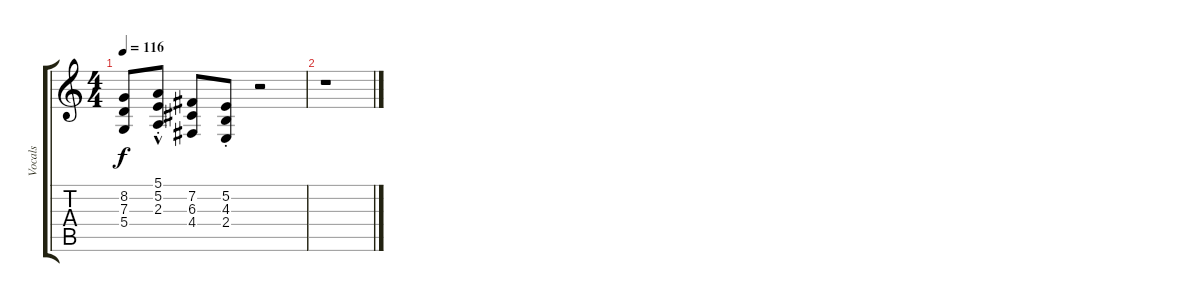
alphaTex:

\track ("Vocals" "Vocals") {instrument clarinet}
\staff {score tabs}
\tuning (E4 B3 G3 D3 A2 E2) {hide}
\ts (4 4)
\tempo 116
\clef g2
\ks c
(8.2 7.3 5.4).8{dy f} (5.1{hac st} 5.2{hac st} 2.3{hac st}).8 (7.2 6.3 4.4).8 (5.2{st} 4.3{st} 2.4{st}).8 r.2 |
r.1
